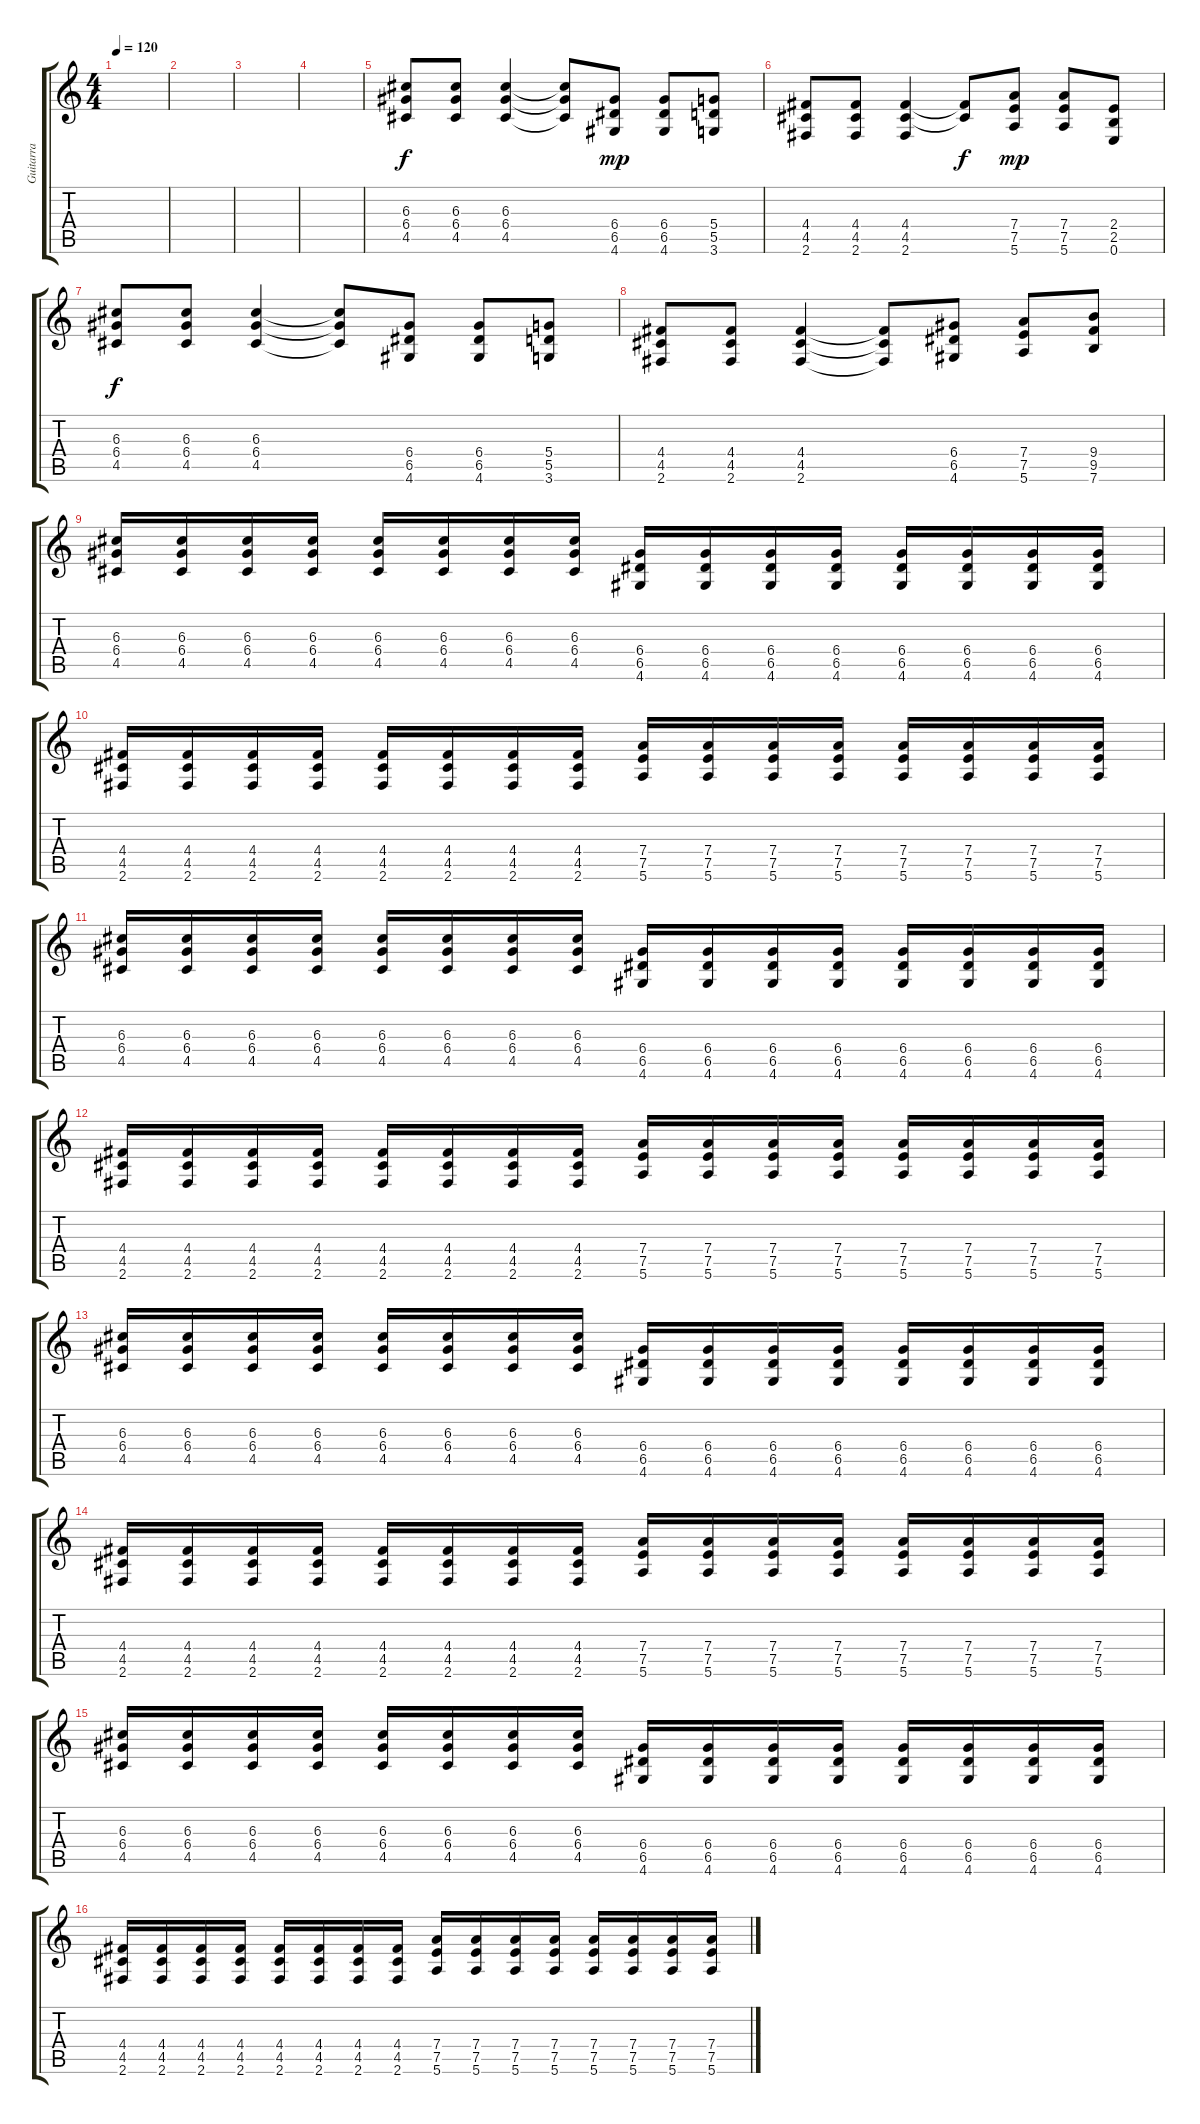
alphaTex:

\track ("Guitarra" "Guitarra") {instrument distortionguitar}
\staff {score tabs}
\tuning (E4 B3 G3 D3 A2 E2) {hide}
\ts (4 4)
\tempo 120
\clef g2
\ks c
|
|
|
|
(6.3 6.4 4.5).8{volume 8 balance 16 instrument overdrivenguitar} (6.3 6.4 4.5).8 (6.3 6.4 4.5).4 (6.3{t} 6.4{t} 4.5{t}).8{dy f} (6.4 6.5 4.6).8{dy mp} (6.4 6.5 4.6).8 (5.4 5.5 3.6).8 |
(4.4 4.5 2.6).8 (4.4 4.5 2.6).8 (4.4 4.5 2.6).4 (4.4{t} 4.5{t}).8{dy f} (7.4 7.5 5.6).8{dy mp} (7.4 7.5 5.6).8 (2.4 2.5 0.6).8 |
(6.3 6.4 4.5).8{dy f volume 8 balance 16 instrument overdrivenguitar} (6.3 6.4 4.5).8 (6.3 6.4 4.5).4 (6.3{t} 6.4{t} 4.5{t}).8 (6.4 6.5 4.6).8 (6.4 6.5 4.6).8 (5.4 5.5 3.6).8 |
(4.4 4.5 2.6).8 (4.4 4.5 2.6).8 (4.4 4.5 2.6).4 (4.4{t} 4.5{t} 2.6{t}).8 (6.4 6.5 4.6).8 (7.4 7.5 5.6).8 (9.4 9.5 7.6).8 |
(6.3 6.4 4.5).16{volume 8 balance 16 instrument overdrivenguitar} (6.3 6.4 4.5).16 (6.3 6.4 4.5).16 (6.3 6.4 4.5).16 (6.3 6.4 4.5).16 (6.3 6.4 4.5).16 (6.3 6.4 4.5).16 (6.3 6.4 4.5).16 (6.4 6.5 4.6).16 (6.4 6.5 4.6).16 (6.4 6.5 4.6).16 (6.4 6.5 4.6).16 (6.4 6.5 4.6).16 (6.4 6.5 4.6).16 (6.4 6.5 4.6).16 (6.4 6.5 4.6).16 |
(4.4 4.5 2.6).16{volume 8 balance 16 instrument overdrivenguitar} (4.4 4.5 2.6).16 (4.4 4.5 2.6).16 (4.4 4.5 2.6).16 (4.4 4.5 2.6).16 (4.4 4.5 2.6).16 (4.4 4.5 2.6).16 (4.4 4.5 2.6).16 (7.4 7.5 5.6).16 (7.4 7.5 5.6).16 (7.4 7.5 5.6).16 (7.4 7.5 5.6).16 (7.4 7.5 5.6).16 (7.4 7.5 5.6).16 (7.4 7.5 5.6).16 (7.4 7.5 5.6).16 |
(6.3 6.4 4.5).16{volume 8 balance 16 instrument overdrivenguitar} (6.3 6.4 4.5).16 (6.3 6.4 4.5).16 (6.3 6.4 4.5).16 (6.3 6.4 4.5).16 (6.3 6.4 4.5).16 (6.3 6.4 4.5).16 (6.3 6.4 4.5).16 (6.4 6.5 4.6).16 (6.4 6.5 4.6).16 (6.4 6.5 4.6).16 (6.4 6.5 4.6).16 (6.4 6.5 4.6).16 (6.4 6.5 4.6).16 (6.4 6.5 4.6).16 (6.4 6.5 4.6).16 |
(4.4 4.5 2.6).16{volume 8 balance 16 instrument overdrivenguitar} (4.4 4.5 2.6).16 (4.4 4.5 2.6).16 (4.4 4.5 2.6).16 (4.4 4.5 2.6).16 (4.4 4.5 2.6).16 (4.4 4.5 2.6).16 (4.4 4.5 2.6).16 (7.4 7.5 5.6).16 (7.4 7.5 5.6).16 (7.4 7.5 5.6).16 (7.4 7.5 5.6).16 (7.4 7.5 5.6).16 (7.4 7.5 5.6).16 (7.4 7.5 5.6).16 (7.4 7.5 5.6).16 |
(6.3 6.4 4.5).16{volume 8 balance 16 instrument overdrivenguitar} (6.3 6.4 4.5).16 (6.3 6.4 4.5).16 (6.3 6.4 4.5).16 (6.3 6.4 4.5).16 (6.3 6.4 4.5).16 (6.3 6.4 4.5).16 (6.3 6.4 4.5).16 (6.4 6.5 4.6).16 (6.4 6.5 4.6).16 (6.4 6.5 4.6).16 (6.4 6.5 4.6).16 (6.4 6.5 4.6).16 (6.4 6.5 4.6).16 (6.4 6.5 4.6).16 (6.4 6.5 4.6).16 |
(4.4 4.5 2.6).16{volume 8 balance 16 instrument overdrivenguitar} (4.4 4.5 2.6).16 (4.4 4.5 2.6).16 (4.4 4.5 2.6).16 (4.4 4.5 2.6).16 (4.4 4.5 2.6).16 (4.4 4.5 2.6).16 (4.4 4.5 2.6).16 (7.4 7.5 5.6).16 (7.4 7.5 5.6).16 (7.4 7.5 5.6).16 (7.4 7.5 5.6).16 (7.4 7.5 5.6).16 (7.4 7.5 5.6).16 (7.4 7.5 5.6).16 (7.4 7.5 5.6).16 |
(6.3 6.4 4.5).16{volume 8 balance 16 instrument overdrivenguitar} (6.3 6.4 4.5).16 (6.3 6.4 4.5).16 (6.3 6.4 4.5).16 (6.3 6.4 4.5).16 (6.3 6.4 4.5).16 (6.3 6.4 4.5).16 (6.3 6.4 4.5).16 (6.4 6.5 4.6).16 (6.4 6.5 4.6).16 (6.4 6.5 4.6).16 (6.4 6.5 4.6).16 (6.4 6.5 4.6).16 (6.4 6.5 4.6).16 (6.4 6.5 4.6).16 (6.4 6.5 4.6).16 |
(4.4 4.5 2.6).16{volume 8 balance 16 instrument overdrivenguitar} (4.4 4.5 2.6).16 (4.4 4.5 2.6).16 (4.4 4.5 2.6).16 (4.4 4.5 2.6).16 (4.4 4.5 2.6).16 (4.4 4.5 2.6).16 (4.4 4.5 2.6).16 (7.4 7.5 5.6).16 (7.4 7.5 5.6).16 (7.4 7.5 5.6).16 (7.4 7.5 5.6).16 (7.4 7.5 5.6).16 (7.4 7.5 5.6).16 (7.4 7.5 5.6).16 (7.4 7.5 5.6).16
